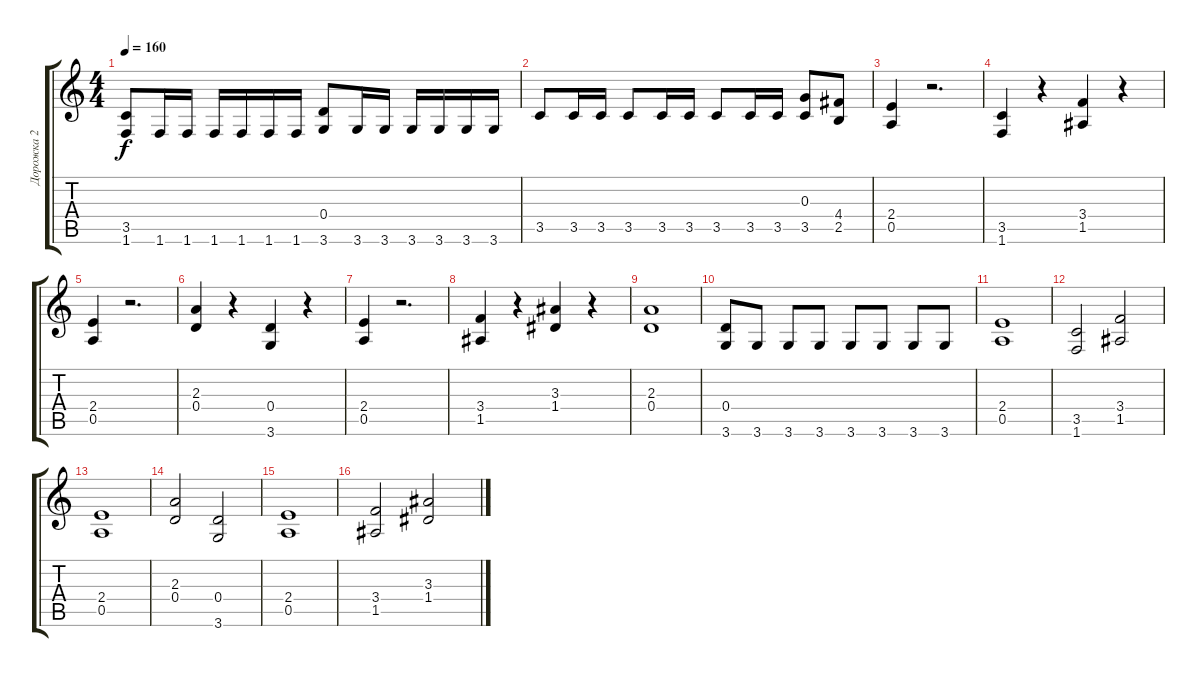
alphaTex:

\track ("Дорожка 2" "Дорожка 2") {instrument distortionguitar}
\staff {score tabs}
\tuning (E4 B3 G3 D3 A2 E2) {hide}
\ts (4 4)
\tempo 160
\clef g2
\ks c
(3.5 1.6).8{dy f} 1.6.16 1.6.16 1.6.16 1.6.16 1.6.16 1.6.16 (0.4 3.6).8 3.6.16 3.6.16 3.6.16 3.6.16 3.6.16 3.6.16 |
3.5.8 3.5.16 3.5.16 3.5.8 3.5.16 3.5.16 3.5.8 3.5.16 3.5.16 (0.3 3.5).8 (4.4 2.5).8 |
(2.4 0.5).4 r.2{d} |
(3.5 1.6).4 r.4 (3.4 1.5).4 r.4 |
(2.4 0.5).4 r.2{d} |
(2.3 0.4).4 r.4 (0.4 3.6).4 r.4 |
(2.4 0.5).4 r.2{d} |
(3.4 1.5).4 r.4 (3.3 1.4).4 r.4 |
(2.3 0.4).1 |
(0.4 3.6).8 3.6.8 3.6.8 3.6.8 3.6.8 3.6.8 3.6.8 3.6.8 |
(2.4 0.5).1 |
(3.5 1.6).2 (3.4 1.5).2 |
(2.4 0.5).1 |
(2.3 0.4).2 (0.4 3.6).2 |
(2.4 0.5).1 |
(3.4 1.5).2 (3.3 1.4).2
